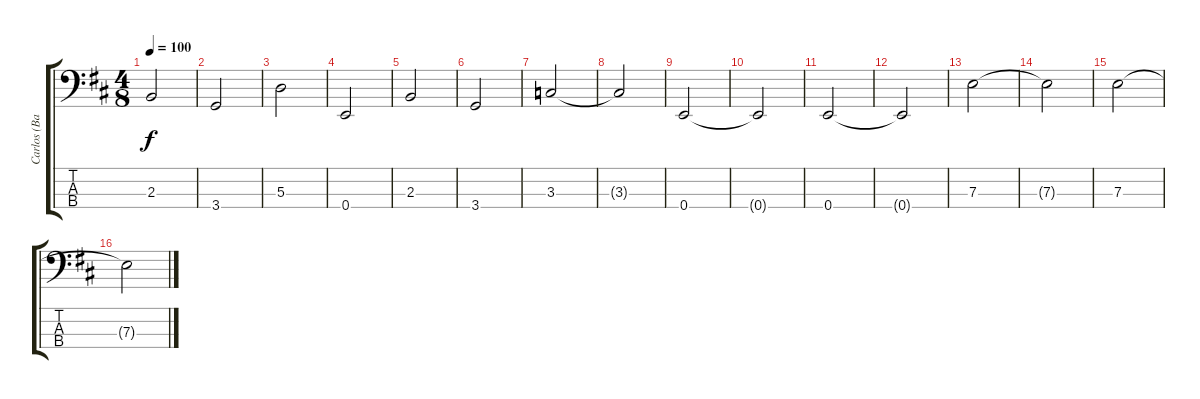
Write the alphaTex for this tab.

\track ("Carlos (Bajo)" "Carlos (Ba") {instrument electricbassfinger}
\staff {score tabs}
\tuning (G2 D2 A1 E1) {hide}
\ts (4 8)
\tempo 100
\clef f4
\ks bminor
2.3.2{dy f} |
3.4.2 |
5.3.2 |
0.4.2 |
2.3.2 |
3.4.2 |
3.3.2 |
3.3{t}.2 |
0.4.2 |
0.4{t}.2 |
0.4.2 |
0.4{t}.2 |
7.3.2 |
7.3{t}.2 |
7.3.2 |
7.3{t}.2
